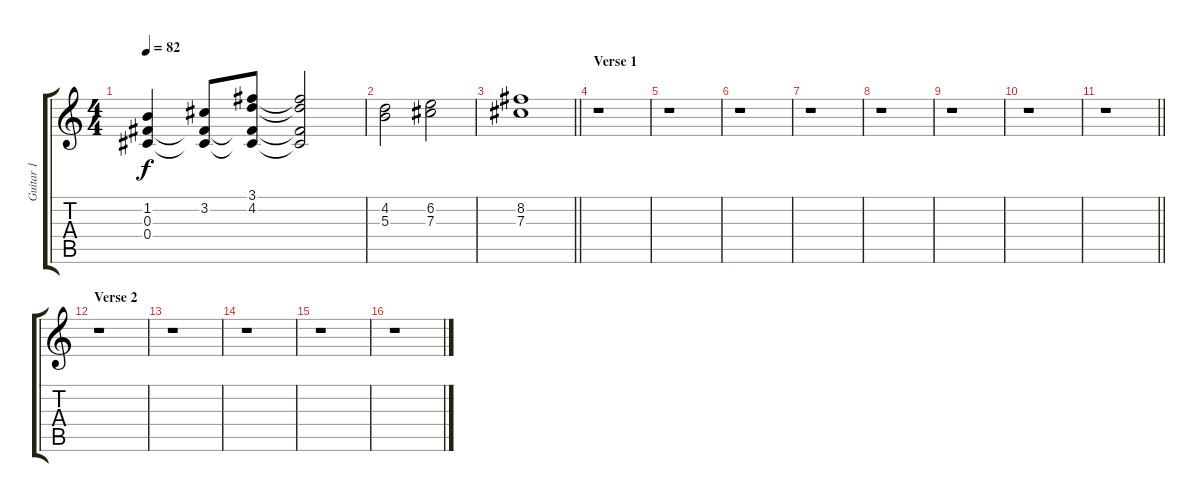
\track ("Guitar 1" "Guitar 1") {instrument overdrivenguitar}
\staff {score tabs}
\tuning (Eb4 Bb3 Gb3 Db3 Ab2 Eb2) {hide}
\ts (4 4)
\tempo 82
\clef g2
\ks c
(1.2{t} 0.3{t} 0.4{t}).4{dy f} (3.2 0.3{t} 0.4{t}).8 (3.1 4.2 0.3{t} 0.4{t}).8 (3.1{t} 4.2{t} 0.3{t} 0.4{t}).2 |
(4.2 5.3).2 (6.2 7.3).2 |
\barLineRight lightlight
(8.2 7.3).1 |
\section ("" "Verse 1")
r.1 |
r.1 |
r.1 |
r.1 |
r.1 |
r.1 |
r.1 |
\barLineRight lightlight
r.1 |
\section ("" "Verse 2")
r.1 |
r.1 |
r.1 |
r.1 |
r.1
